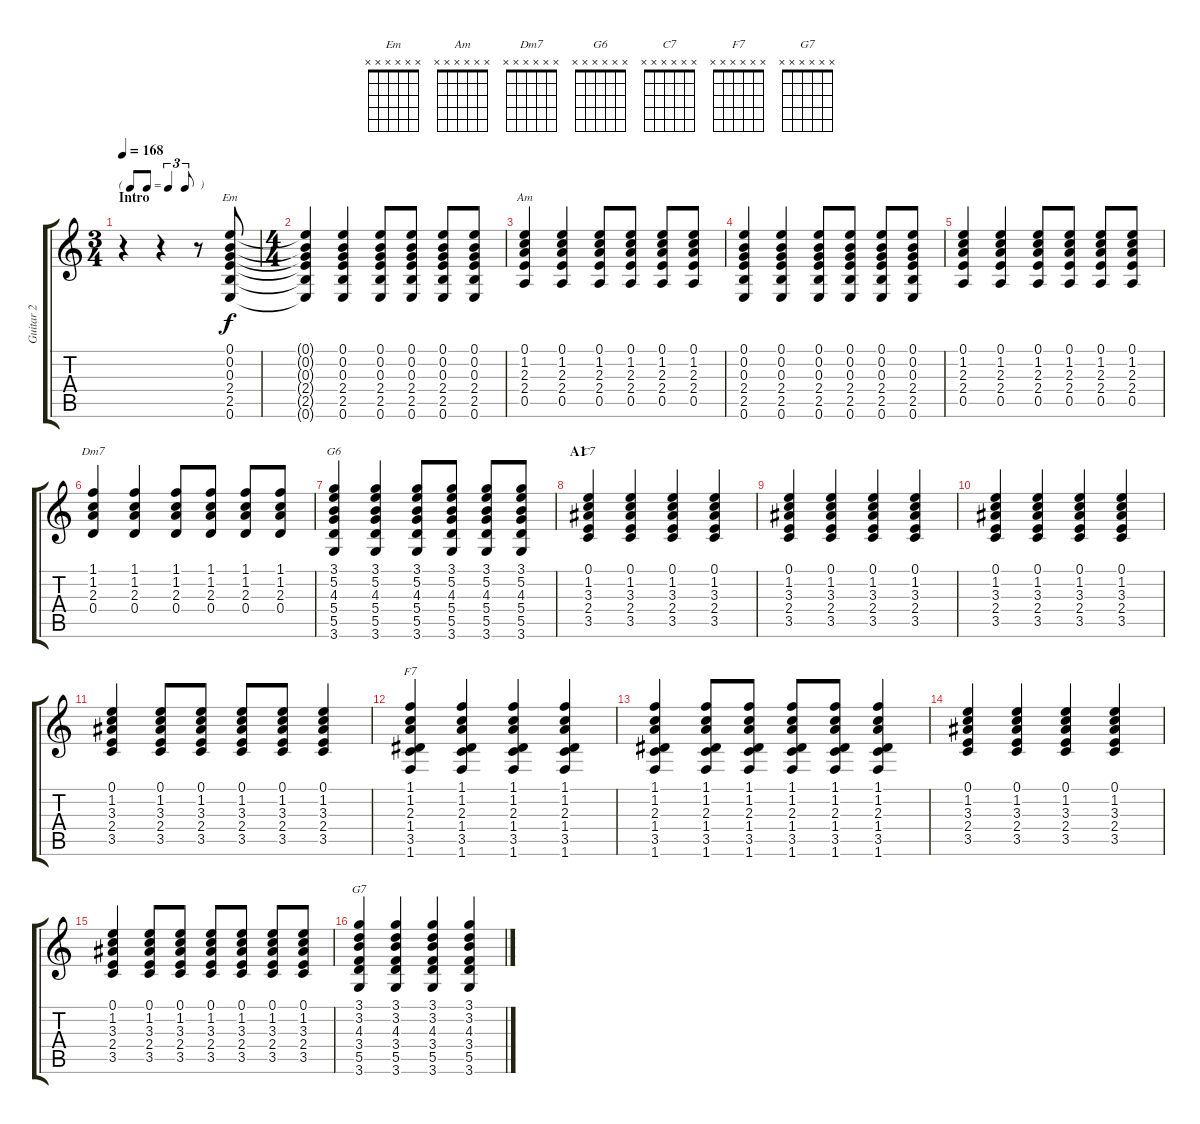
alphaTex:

\track ("Guitar 2" "Guitar 2") {instrument acousticguitarnylon}
\staff {score tabs}
\tuning (E4 B3 G3 D3 A2 E2) {hide}
\chord ("Em" x x x x x x) {firstfret 0}
\chord ("Am" x x x x x x) {firstfret 0}
\chord ("Dm7" x x x x x x) {firstfret 0}
\chord ("G6" x x x x x x) {firstfret 0}
\chord ("C7" x x x x x x) {firstfret 0}
\chord ("F7" x x x x x x) {firstfret 0}
\chord ("G7" x x x x x x) {firstfret 0}
\ts (3 4)
\tf triplet8th
\section ("" "Intro")
\tempo 168
\clef g2
\ks c
r.4{dy f instrument acousticguitarnylon} r.4 r.8 (0.1 0.2 0.3 2.4 2.5 0.6).8{ch "Em"} |
\ts (4 4)
(0.1{t} 0.2{t} 0.3{t} 2.4{t} 2.5{t} 0.6{t}).4 (0.1 0.2 0.3 2.4 2.5 0.6).4 (0.1 0.2 0.3 2.4 2.5 0.6).8 (0.1 0.2 0.3 2.4 2.5 0.6).8 (0.1 0.2 0.3 2.4 2.5 0.6).8 (0.1 0.2 0.3 2.4 2.5 0.6).8 |
(0.1 1.2 2.3 2.4 0.5).4{ch "Am"} (0.1 1.2 2.3 2.4 0.5).4 (0.1 1.2 2.3 2.4 0.5).8 (0.1 1.2 2.3 2.4 0.5).8 (0.1 1.2 2.3 2.4 0.5).8 (0.1 1.2 2.3 2.4 0.5).8 |
(0.1 0.2 0.3 2.4 2.5 0.6).4 (0.1 0.2 0.3 2.4 2.5 0.6).4 (0.1 0.2 0.3 2.4 2.5 0.6).8 (0.1 0.2 0.3 2.4 2.5 0.6).8 (0.1 0.2 0.3 2.4 2.5 0.6).8 (0.1 0.2 0.3 2.4 2.5 0.6).8 |
(0.1 1.2 2.3 2.4 0.5).4 (0.1 1.2 2.3 2.4 0.5).4 (0.1 1.2 2.3 2.4 0.5).8 (0.1 1.2 2.3 2.4 0.5).8 (0.1 1.2 2.3 2.4 0.5).8 (0.1 1.2 2.3 2.4 0.5).8 |
(1.1 1.2 2.3 0.4).4{ch "Dm7"} (1.1 1.2 2.3 0.4).4 (1.1 1.2 2.3 0.4).8 (1.1 1.2 2.3 0.4).8 (1.1 1.2 2.3 0.4).8 (1.1 1.2 2.3 0.4).8 |
(3.1 5.2 4.3 5.4 5.5 3.6).4{ch "G6"} (3.1 5.2 4.3 5.4 5.5 3.6).4 (3.1 5.2 4.3 5.4 5.5 3.6).8 (3.1 5.2 4.3 5.4 5.5 3.6).8 (3.1 5.2 4.3 5.4 5.5 3.6).8 (3.1 5.2 4.3 5.4 5.5 3.6).8 |
\section ("" "A1")
(0.1 1.2 3.3 2.4 3.5).4{ch "C7"} (0.1 1.2 3.3 2.4 3.5).4 (0.1 1.2 3.3 2.4 3.5).4 (0.1 1.2 3.3 2.4 3.5).4 |
(0.1 1.2 3.3 2.4 3.5).4 (0.1 1.2 3.3 2.4 3.5).4 (0.1 1.2 3.3 2.4 3.5).4 (0.1 1.2 3.3 2.4 3.5).4 |
(0.1 1.2 3.3 2.4 3.5).4 (0.1 1.2 3.3 2.4 3.5).4 (0.1 1.2 3.3 2.4 3.5).4 (0.1 1.2 3.3 2.4 3.5).4 |
(0.1 1.2 3.3 2.4 3.5).4 (0.1 1.2 3.3 2.4 3.5).8 (0.1 1.2 3.3 2.4 3.5).8 (0.1 1.2 3.3 2.4 3.5).8 (0.1 1.2 3.3 2.4 3.5).8 (0.1 1.2 3.3 2.4 3.5).4 |
(1.1 1.2 2.3 1.4 3.5 1.6).4{ch "F7"} (1.1 1.2 2.3 1.4 3.5 1.6).4 (1.1 1.2 2.3 1.4 3.5 1.6).4 (1.1 1.2 2.3 1.4 3.5 1.6).4 |
(1.1 1.2 2.3 1.4 3.5 1.6).4 (1.1 1.2 2.3 1.4 3.5 1.6).8 (1.1 1.2 2.3 1.4 3.5 1.6).8 (1.1 1.2 2.3 1.4 3.5 1.6).8 (1.1 1.2 2.3 1.4 3.5 1.6).8 (1.1 1.2 2.3 1.4 3.5 1.6).4 |
(0.1 1.2 3.3 2.4 3.5).4 (0.1 1.2 3.3 2.4 3.5).4 (0.1 1.2 3.3 2.4 3.5).4 (0.1 1.2 3.3 2.4 3.5).4 |
(0.1 1.2 3.3 2.4 3.5).4 (0.1 1.2 3.3 2.4 3.5).8 (0.1 1.2 3.3 2.4 3.5).8 (0.1 1.2 3.3 2.4 3.5).8 (0.1 1.2 3.3 2.4 3.5).8 (0.1 1.2 3.3 2.4 3.5).8 (0.1 1.2 3.3 2.4 3.5).8 |
(3.1 3.2 4.3 3.4 5.5 3.6).4{ch "G7"} (3.1 3.2 4.3 3.4 5.5 3.6).4 (3.1 3.2 4.3 3.4 5.5 3.6).4 (3.1 3.2 4.3 3.4 5.5 3.6).4
